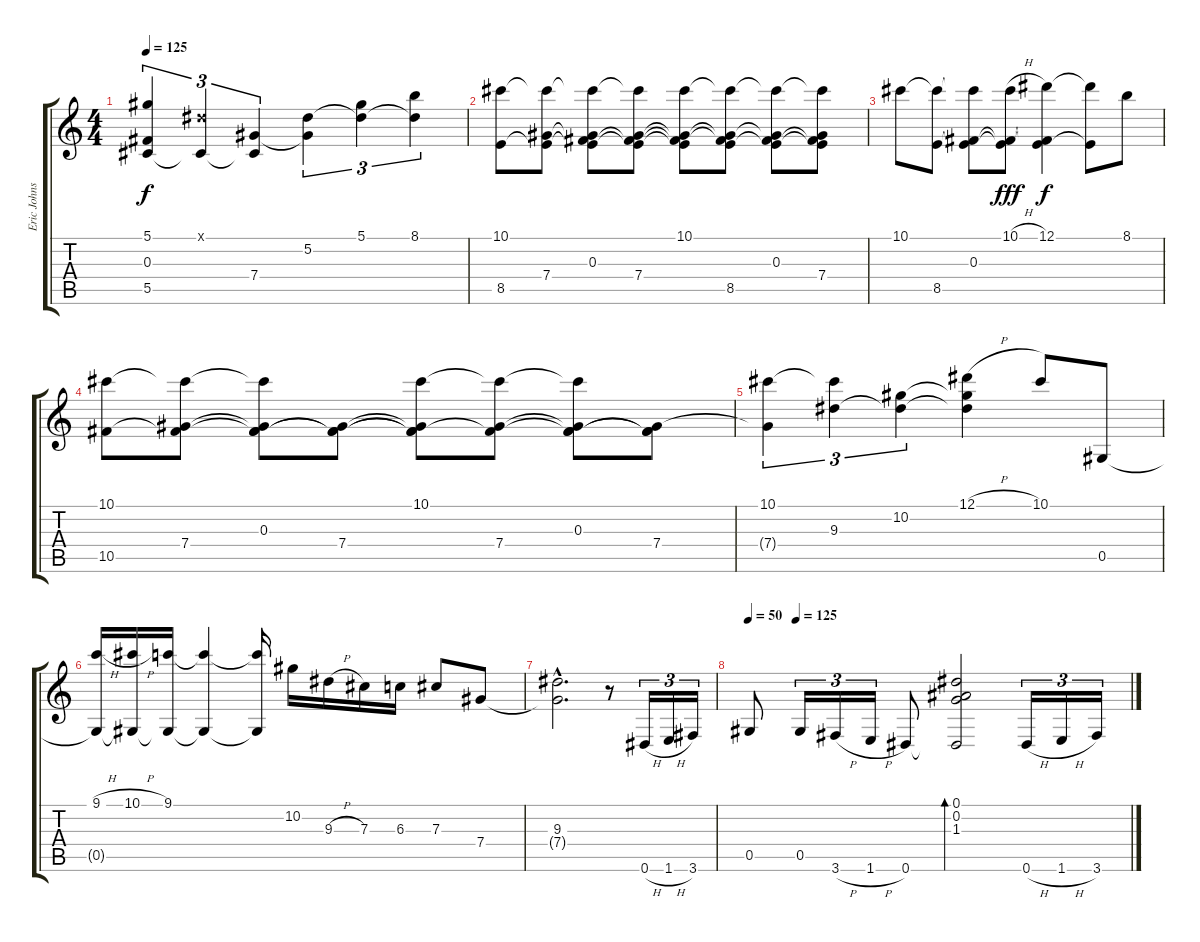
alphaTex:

\track ("Eric Johnson" "Eric Johns") {instrument acousticguitarnylon}
\staff {score tabs}
\tuning (Eb4 Bb3 Gb3 Db3 Ab2 Eb2) {hide}
\ts (4 4)
\tempo 125
\clef g2
\ks c
(5.1{t} 0.3{t} 5.5).4{tu (3 2) dy f} (0.1{x} 5.5{t}).4{tu (3 2)} (7.4 5.5{t}).4{tu (3 2)} (5.2 7.4{t}).4{tu (3 2)} (5.1 5.2{t}).4{tu (3 2)} (8.1 5.2{t}).4{tu (3 2)} |
(10.1 8.5).8 (10.1{t} 7.4 8.5{t}).8 (10.1{t} 0.3 7.4{t} 8.5{t}).8 (10.1{t} 0.3{t} 7.4 8.5{t}).8 (10.1 0.3{t} 7.4{t} 8.5{t}).8 (10.1{t} 0.3{t} 7.4{t} 8.5).8 (10.1{t} 0.3 7.4{t} 8.5{t}).8 (10.1{t} 0.3{t} 7.4 8.5{t}).8 |
10.1.8 (10.1{t} 8.5).8 (10.1{t} 0.3 8.5{t}).8 (10.1{h} 0.3{t} 8.5{t}).8{dy fff} (12.1 0.3{t} 8.5{t}).4{dy f} (12.1{t} 8.5{t}).8 8.1.8 |
(10.1 10.5).8 (10.1{t} 7.4 10.5{t}).8 (10.1{t} 0.3 7.4{t} 10.5{t}).8 (0.3{t} 7.4 10.5{t}).8 (10.1 0.3{t} 7.4{t} 10.5{t}).8 (10.1{t} 7.4 10.5{t}).8 (10.1{t} 0.3 7.4{t} 10.5{t}).8 (0.3{t} 7.4 10.5{t}).8 |
(10.1 7.4{t}).4{tu (3 2)} (10.1{t} 9.3).4{tu (3 2)} (10.2 9.3{t}).4{tu (3 2)} (12.1{h} 10.2{t} 9.3{t}).4 10.1.8 0.5.8 |
(9.1{h} 0.5{t}).16 (10.1{h} 0.5{t}).16 (9.1 0.5{t}).16 (9.1{t} 0.5{t}).4 (9.1{t} 0.5{t}).16 10.2.16 9.3{h}.16 7.3.16 6.3.16 7.3.8 7.4.8 |
(9.3{hac} 7.4{hac t}).2{d} r.8 0.6{h}.16{tu (3 2)} 1.6{h}.16{tu (3 2)} 3.6.16{tu (3 2)} |
\tempo 50
\tempo (125 0.125)
0.5.8 0.5.16{tu (3 2)} 3.6{h}.16{tu (3 2)} 1.6{h}.16{tu (3 2)} 0.6.8 (0.1 0.2 1.3 0.6{t}).2{bd 240} 0.6{h}.16{tu (3 2)} 1.6{h}.16{tu (3 2)} 3.6.16{tu (3 2)}
